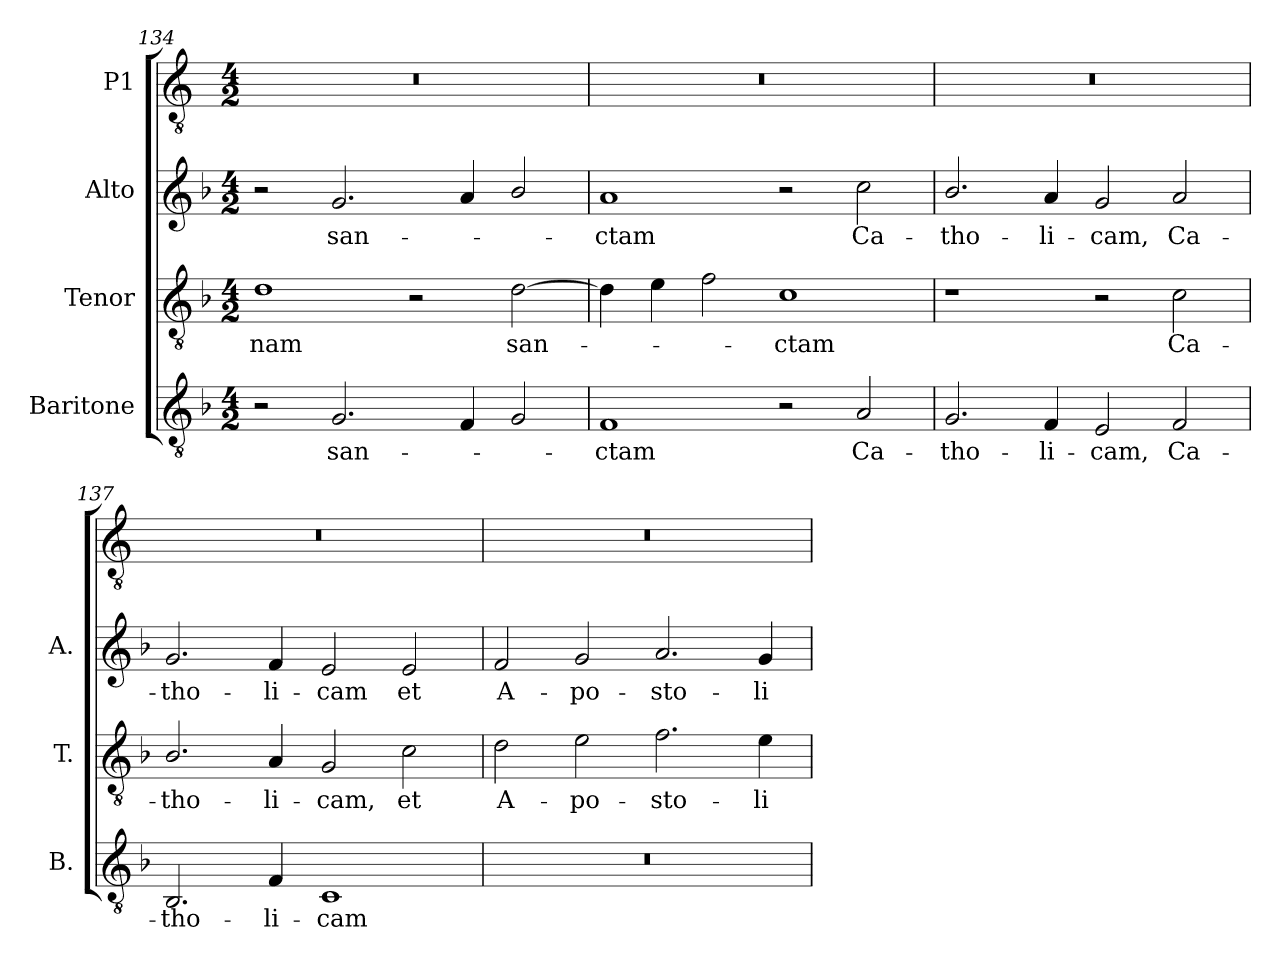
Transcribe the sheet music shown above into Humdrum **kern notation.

**kern	**text	**kern	**text	**kern	**text	**kern
*part4	*part4	*part3	*part3	*part2	*part2	*part1
*staff4	*staff4	*staff3	*staff3	*staff2	*staff2	*staff1
*I"Baritone	*	*I"Tenor	*	*I"Alto	*	*I"P1
*I'B.	*	*I'T.	*	*I'A.	*	*
!!LO:LB:g=z
*clefGv2	*	*clefGv2	*	*clefG2	*	*clefGv2
*ITrd7c12	*	*ITrd7c12	*	*	*	*ITrd7c12
*k[b-]	*	*k[b-]	*	*k[b-]	*	*k[]
*F:	*	*F:	*	*F:	*	*C:
*M4/2	*	*M4/2	*	*M4/2	*	*M4/2
=134	=134	=134	=134	=134	=134	=134
!	!	!	!LO:LY:b:color=#000000	!	!	!LO:N:vis=1
2r	.	1Di	-nam	2r	.	0r
!	!LO:LY:b:color=#000000	!	!	!	!	!
!	!	!	!	!	!LO:LY:b:color=#000000	!
2.GGi/	san-	.	.	2.gi/	san-	.
.	.	2r	.	.	.	.
4FFi/	.	.	.	4ai/	.	.
!	!	!	!LO:LY:b:color=#000000	!	!	!
2GGi/	.	[2Di\	san-	2b-i/	.	.
=135	=135	=135	=135	=135	=135	=135
!	!LO:LY:b:color=#000000	!	!	!	!	!
!	!	!	!	!	!LO:LY:b:color=#000000	!LO:N:vis=1
1FFi	-ctam	4Di\]	.	1ai	-ctam	0r
.	.	4Ei\	.	.	.	.
.	.	2Fi\	.	.	.	.
!	!	!	!LO:LY:b:color=#000000	!	!	!
2r	.	1Ci	-ctam	2r	.	.
!	!LO:LY:b:color=#000000	!	!	!	!	!
!	!	!	!	!	!LO:LY:b:color=#000000	!
2AAi/	Ca-	.	.	2cci\	Ca-	.
=136	=136	=136	=136	=136	=136	=136
!	!LO:LY:b:color=#000000	!	!	!	!	!
!	!	!	!	!	!LO:LY:b:color=#000000	!LO:N:vis=1
2.GGi/	-tho-	1r	.	2.b-i/	-tho-	0r
!	!LO:LY:b:color=#000000	!	!	!	!	!
!	!	!	!	!	!LO:LY:b:color=#000000	!
4FFi/	-li-	.	.	4ai/	-li-	.
!	!LO:LY:b:color=#000000	!	!	!	!	!
!	!	!	!	!	!LO:LY:b:color=#000000	!
2EEi/	-cam,	2r	.	2gi/	-cam,	.
!	!LO:LY:b:color=#000000	!	!	!	!	!
!	!	!	!LO:LY:b:color=#000000	!	!	!
!	!	!	!	!	!LO:LY:b:color=#000000	!
2FFi/	Ca-	2Ci\	Ca-	2ai/	Ca-	.
=137	=137	=137	=137	=137	=137	=137
!	!LO:LY:b:color=#000000	!	!	!	!	!
!	!	!	!LO:LY:b:color=#000000	!	!	!
!	!	!	!	!	!LO:LY:b:color=#000000	!LO:N:vis=1
2.BBB-i/	-tho-	2.BB-i/	-tho-	2.gi/	-tho-	0r
!	!LO:LY:b:color=#000000	!	!	!	!	!
!	!	!	!LO:LY:b:color=#000000	!	!	!
!	!	!	!	!	!LO:LY:b:color=#000000	!
4FFi/	-li-	4AAi/	-li-	4fi/	-li-	.
!	!LO:LY:b:color=#000000	!	!	!	!	!
!	!	!	!LO:LY:b:color=#000000	!	!	!
!	!	!	!	!	!LO:LY:b:color=#000000	!
1CCi	-cam	2GGi/	-cam,	2ei/	-cam	.
!	!	!	!LO:LY:b:color=#000000	!	!	!
!	!	!	!	!	!LO:LY:b:color=#000000	!
.	.	2Ci\	et	2ei/	et	.
=138	=138	=138	=138	=138	=138	=138
!LO:N:vis=1	!	!	!	!	!	!
!	!	!	!LO:LY:b:color=#000000	!	!	!
!	!	!	!	!	!LO:LY:b:color=#000000	!LO:N:vis=1
0r	.	2Di\	A-	2fi/	A-	0r
!	!	!	!LO:LY:b:color=#000000	!	!	!
!	!	!	!	!	!LO:LY:b:color=#000000	!
.	.	2Ei\	-po-	2gi/	-po-	.
!	!	!	!LO:LY:b:color=#000000	!	!	!
!	!	!	!	!	!LO:LY:b:color=#000000	!
.	.	2.Fi\	-sto-	2.ai/	-sto-	.
!	!	!	!LO:LY:b:color=#000000	!	!	!
!	!	!	!	!	!LO:LY:b:color=#000000	!
.	.	4Ei\	-li-	4gi/	-li-	.
=	=	=	=	=	=	=
*-	*-	*-	*-	*-	*-	*-
